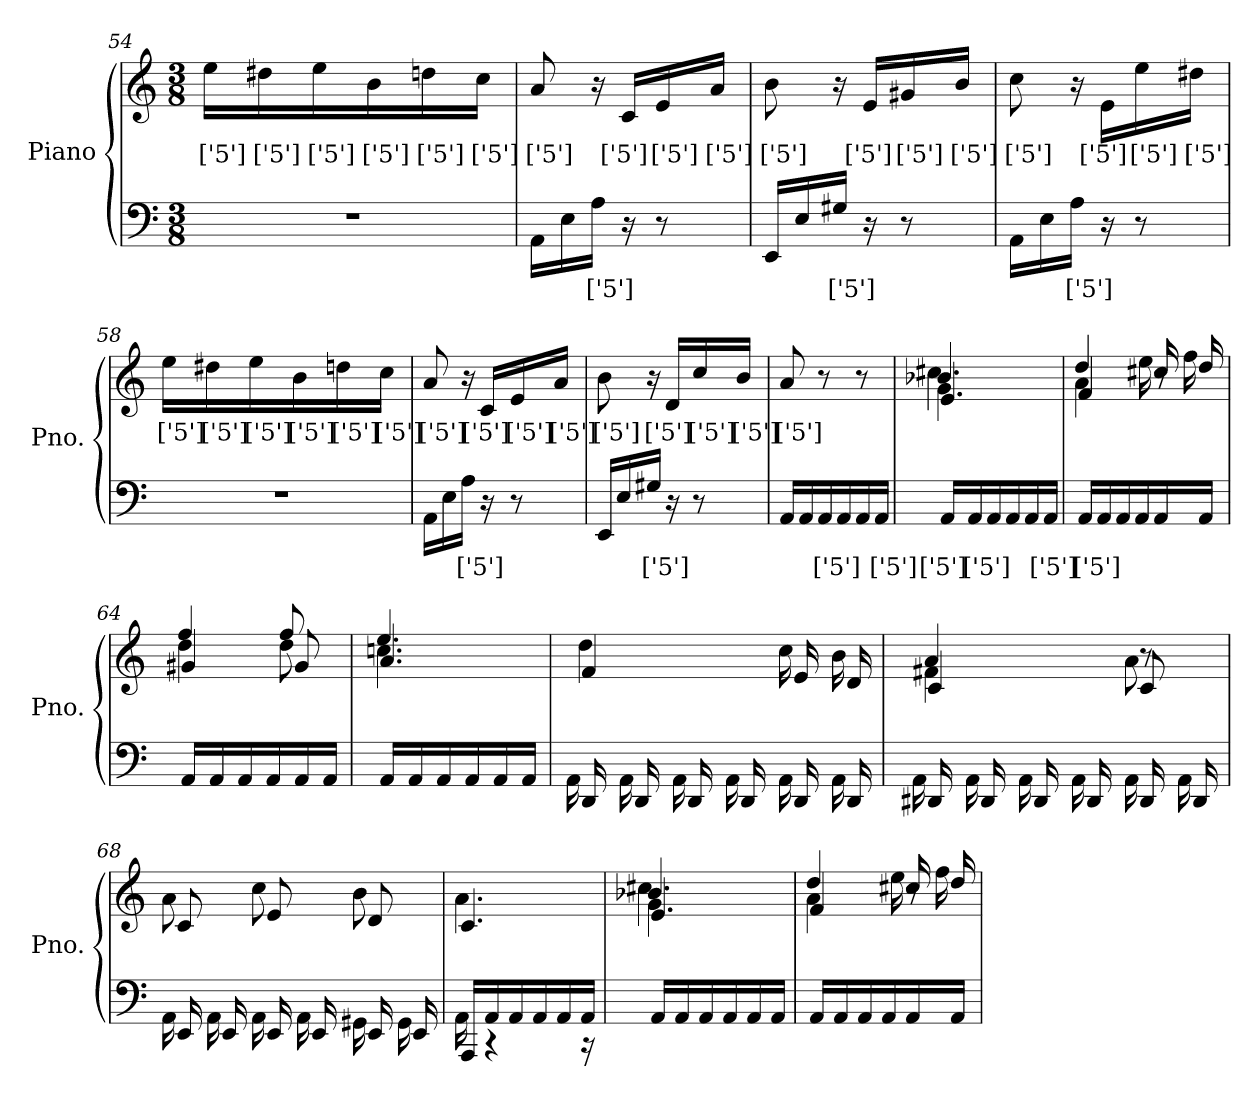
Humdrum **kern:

**kern	**text	**kern	**text
*part1	*part1	*part1	*part1
*staff2	*staff2	*staff1	*staff1
*I"Piano	*	*	*
*I'Pno.	*	*	*
!!LO:LB:g=z
*clefF4	*	*clefG2	*
*k[]	*	*k[]	*
*M3/8	*	*M3/8	*
=54	=54	=54	=54
4.r	.	16eei\LL	['5']
.	.	16dd#Xi\	['5']
.	.	16eei\	['5']
.	.	16bi\	['5']
.	.	16ddni\	['5']
.	.	16cci\JJ	['5']
=55	=55	=55	=55
16AA\LL	.	8ai/	['5']
16E\	.	.	.
16Ai\JJ	['5']	16r	.
16r	.	16ci/LL	['5']
8r	.	16ei/	['5']
.	.	16ai/JJ	['5']
=56	=56	=56	=56
16EE/LL	.	8bi\	['5']
16E/	.	.	.
16G#Xi/JJ	['5']	16r	.
16r	.	16ei/LL	['5']
8r	.	16g#Xi/	['5']
.	.	16bi/JJ	['5']
=57	=57	=57	=57
16AA\LL	.	8cci\	['5']
16E\	.	.	.
16Ai\JJ	['5']	16r	.
16r	.	16ei\LL	['5']
8r	.	16eei\	['5']
.	.	16dd#Xi\JJ	['5']
=58	=58	=58	=58
4.r	.	16eei\LL	['5']
.	.	16dd#Xi\	['5']
.	.	16eei\	['5']
.	.	16bi\	['5']
.	.	16ddni\	['5']
.	.	16cci\JJ	['5']
=59	=59	=59	=59
16AA\LL	.	8ai/	['5']
16E\	.	.	.
16Ai\JJ	['5']	16r	.
16r	.	16ci/LL	['5']
8r	.	16ei/	['5']
.	.	16ai/JJ	['5']
!!LO:LB:g=z
=60	=60	=60	=60
16EE/LL	.	8bi\	['5']
16E/	.	.	.
16G#Xi/JJ	['5']	16r	.
16r	.	16di/LL	['5']
8r	.	16cci/	['5']
.	.	16bi/JJ	['5']
=61	=61	=61	=61
16AA/LL	.	8ai/	['5']
16AA/	.	.	.
16AAi/	['5']	8r	.
16AA/	.	.	.
16AA/	.	8r	.
16AAi/JJ	['5']	.	.
=62	=62	=62	=62
*	*	*^	*
*	*	*	*^	*
*	*	*	*	*^	*
16AAi/LL	['5']	4.e	4.g	4.b-X	4.cc#X	.
16AAi/	['5']	.	.	.	.	.
16AA/	.	.	.	.	.	.
16AA/	.	.	.	.	.	.
16AA/	.	.	.	.	.	.
16AAi/JJ	['5']	.	.	.	.	.
*	*	*v	*v	*v	*v	*
=63	=63	=63	=63
*	*	*^	*
*	*	*	*^	*
16AAi/LL	['5']	4f	4a	4dd	.
16AA/	.	.	.	.	.
16AA/	.	.	.	.	.
16AA/	.	.	.	.	.
16AA/	.	16cc#X	16ee	8r	.
16AA/JJ	.	16dd	16ff	.	.
=64	=64	=64	=64	=64	=64
16AA/LL	.	4g#X	4dd	4ff	.
16AA/	.	.	.	.	.
16AA/	.	.	.	.	.
16AA/	.	.	.	.	.
16AA/	.	8g#	8dd	8ff	.
16AA/JJ	.	.	.	.	.
=65	=65	=65	=65	=65	=65
16AA/LL	.	4.a	4.ccn	4.ee	.
16AA/	.	.	.	.	.
16AA/	.	.	.	.	.
16AA/	.	.	.	.	.
16AA/	.	.	.	.	.
16AA/JJ	.	.	.	.	.
*	*	*	*v	*v	*
!!LO:LB:g=z
=66	=66	=66	=66	=66
*^	*	*	*	*
16DD	16AA	.	4f	4dd	.
16DD	16AA	.	.	.	.
16DD	16AA	.	.	.	.
16DD	16AA	.	.	.	.
16DD	16AA	.	16e	16cc	.
16DD	16AA	.	16d	16b	.
=67	=67	=67	=67	=67	=67
*	*	*	*	*^	*
16DD#X	16AA	.	4c	4f#X	4a	.
16DD#	16AA	.	.	.	.	.
16DD#	16AA	.	.	.	.	.
16DD#	16AA	.	.	.	.	.
16DD#	16AA	.	8c	8a	8r	.
16DD#	16AA	.	.	.	.	.
*	*	*	*	*v	*v	*
=68	=68	=68	=68	=68	=68
16EE	16AA	.	8c	8a	.
16EE	16AA	.	.	.	.
16EE	16AA	.	8e	8cc	.
16EE	16AA	.	.	.	.
16EE	16GG#X	.	8d	8b	.
16EE	16GG#	.	.	.	.
=69	=69	=69	=69	=69	=69
16AAA	16AA	.	4.c	4.a	.
16AA/	4r	.	.	.	.
16AA/	.	.	.	.	.
16AA/	.	.	.	.	.
16AA/	.	.	.	.	.
16AA/JJ	16r	.	.	.	.
*v	*v	*	*	*	*
=70	=70	=70	=70	=70
*	*	*^	*^	*
16AA/LL	.	4.e	4.g	4.b-X	4.cc#X	.
16AA/	.	.	.	.	.	.
16AA/	.	.	.	.	.	.
16AA/	.	.	.	.	.	.
16AA/	.	.	.	.	.	.
16AA/JJ	.	.	.	.	.	.
*	*	*	*	*v	*v	*
=71	=71	=71	=71	=71	=71
16AA/LL	.	4f	4a	4dd	.
16AA/	.	.	.	.	.
16AA/	.	.	.	.	.
16AA/	.	.	.	.	.
16AA/	.	16cc#X	16ee	8r	.
16AA/JJ	.	16dd	16ff	.	.
*	*	*v	*v	*v	*
=	=	=	=
*-	*-	*-	*-
